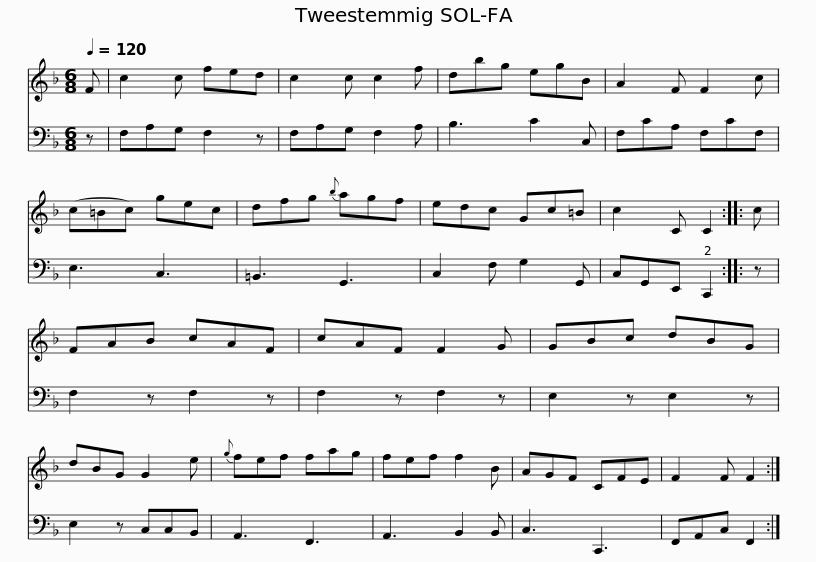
X:1
%%score 1 2
L:1/8
Q:1/4=120
M:6/8
I:linebreak $
K:F
V:1 treble
V:2 bass
V:1
 F | c2 c fed | c2 c c2 f | dbg egB | A2 F F2 c | %5
 (c=Bc) gec | dfg{b} agf | edc Gc=B | c2 C C2 ::$ c | %10
 FAB cAF | cAF F2 G | GBc dBG | dBG G2 e |{g} fef fag | %15
 fef f2 B | AGF CFE | F2 F F2 :| %18
V:2
 z | F,A,G, F,2 z | F,A,G, F,2 A, | B,3 C2 C, | F,CA, F,CF, | %5
 E,3 C,3 | =B,,3 G,,3 | C,2 F, G,2 G,, | C,G,,E,, C,,2 ::$ z | %10
 F,2 z F,2 z | F,2 z F,2 z | E,2 z E,2 z | E,2 z C,C,B,, | A,,3 F,,3 | %15
 A,,3 B,,2 B,, | C,3 C,,3 | F,,A,,C, F,,2 :| %18
